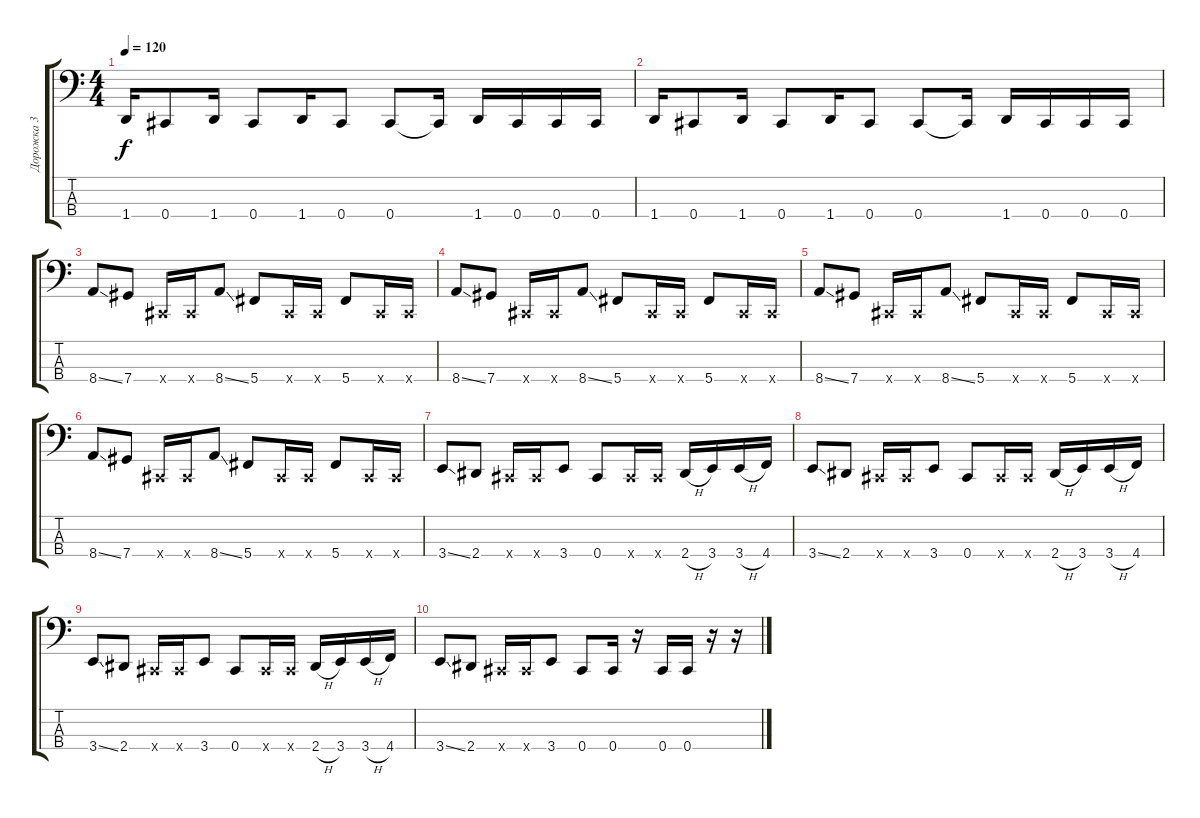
\track ("Дорожка 3" "Дорожка 3") {instrument electricbasspick}
\staff {score tabs}
\tuning (E2 B1 Gb1 Db1) {hide}
\ts (4 4)
\tempo 120
\clef f4
\ks c
1.4.16{dy f} 0.4.8 1.4.16 0.4.8 1.4.16 0.4.8 0.4.8 0.4{t}.16 1.4.16 0.4.16 0.4.16 0.4.16 |
1.4.16 0.4.8 1.4.16 0.4.8 1.4.16 0.4.8 0.4.8 0.4{t}.16 1.4.16 0.4.16 0.4.16 0.4.16 |
8.4{ss}.8 7.4.8 0.4{x}.16 0.4{x}.16 8.4{ss}.8 5.4.8 0.4{x}.16 0.4{x}.16 5.4.8 0.4{x}.16 0.4{x}.16 |
8.4{ss}.8 7.4.8 0.4{x}.16 0.4{x}.16 8.4{ss}.8 5.4.8 0.4{x}.16 0.4{x}.16 5.4.8 0.4{x}.16 0.4{x}.16 |
8.4{ss}.8 7.4.8 0.4{x}.16 0.4{x}.16 8.4{ss}.8 5.4.8 0.4{x}.16 0.4{x}.16 5.4.8 0.4{x}.16 0.4{x}.16 |
8.4{ss}.8 7.4.8 0.4{x}.16 0.4{x}.16 8.4{ss}.8 5.4.8 0.4{x}.16 0.4{x}.16 5.4.8 0.4{x}.16 0.4{x}.16 |
3.4{ss}.8 2.4.8 0.4{x}.16 0.4{x}.16 3.4.8 0.4.8 0.4{x}.16 0.4{x}.16 2.4{h}.16 3.4.16 3.4{h}.16 4.4.16 |
3.4{ss}.8 2.4.8 0.4{x}.16 0.4{x}.16 3.4.8 0.4.8 0.4{x}.16 0.4{x}.16 2.4{h}.16 3.4.16 3.4{h}.16 4.4.16 |
3.4{ss}.8 2.4.8 0.4{x}.16 0.4{x}.16 3.4.8 0.4.8 0.4{x}.16 0.4{x}.16 2.4{h}.16 3.4.16 3.4{h}.16 4.4.16 |
3.4{ss}.8 2.4.8 0.4{x}.16 0.4{x}.16 3.4.8 0.4.8 0.4.16 r.16 0.4.16 0.4.16 r.16 r.16
